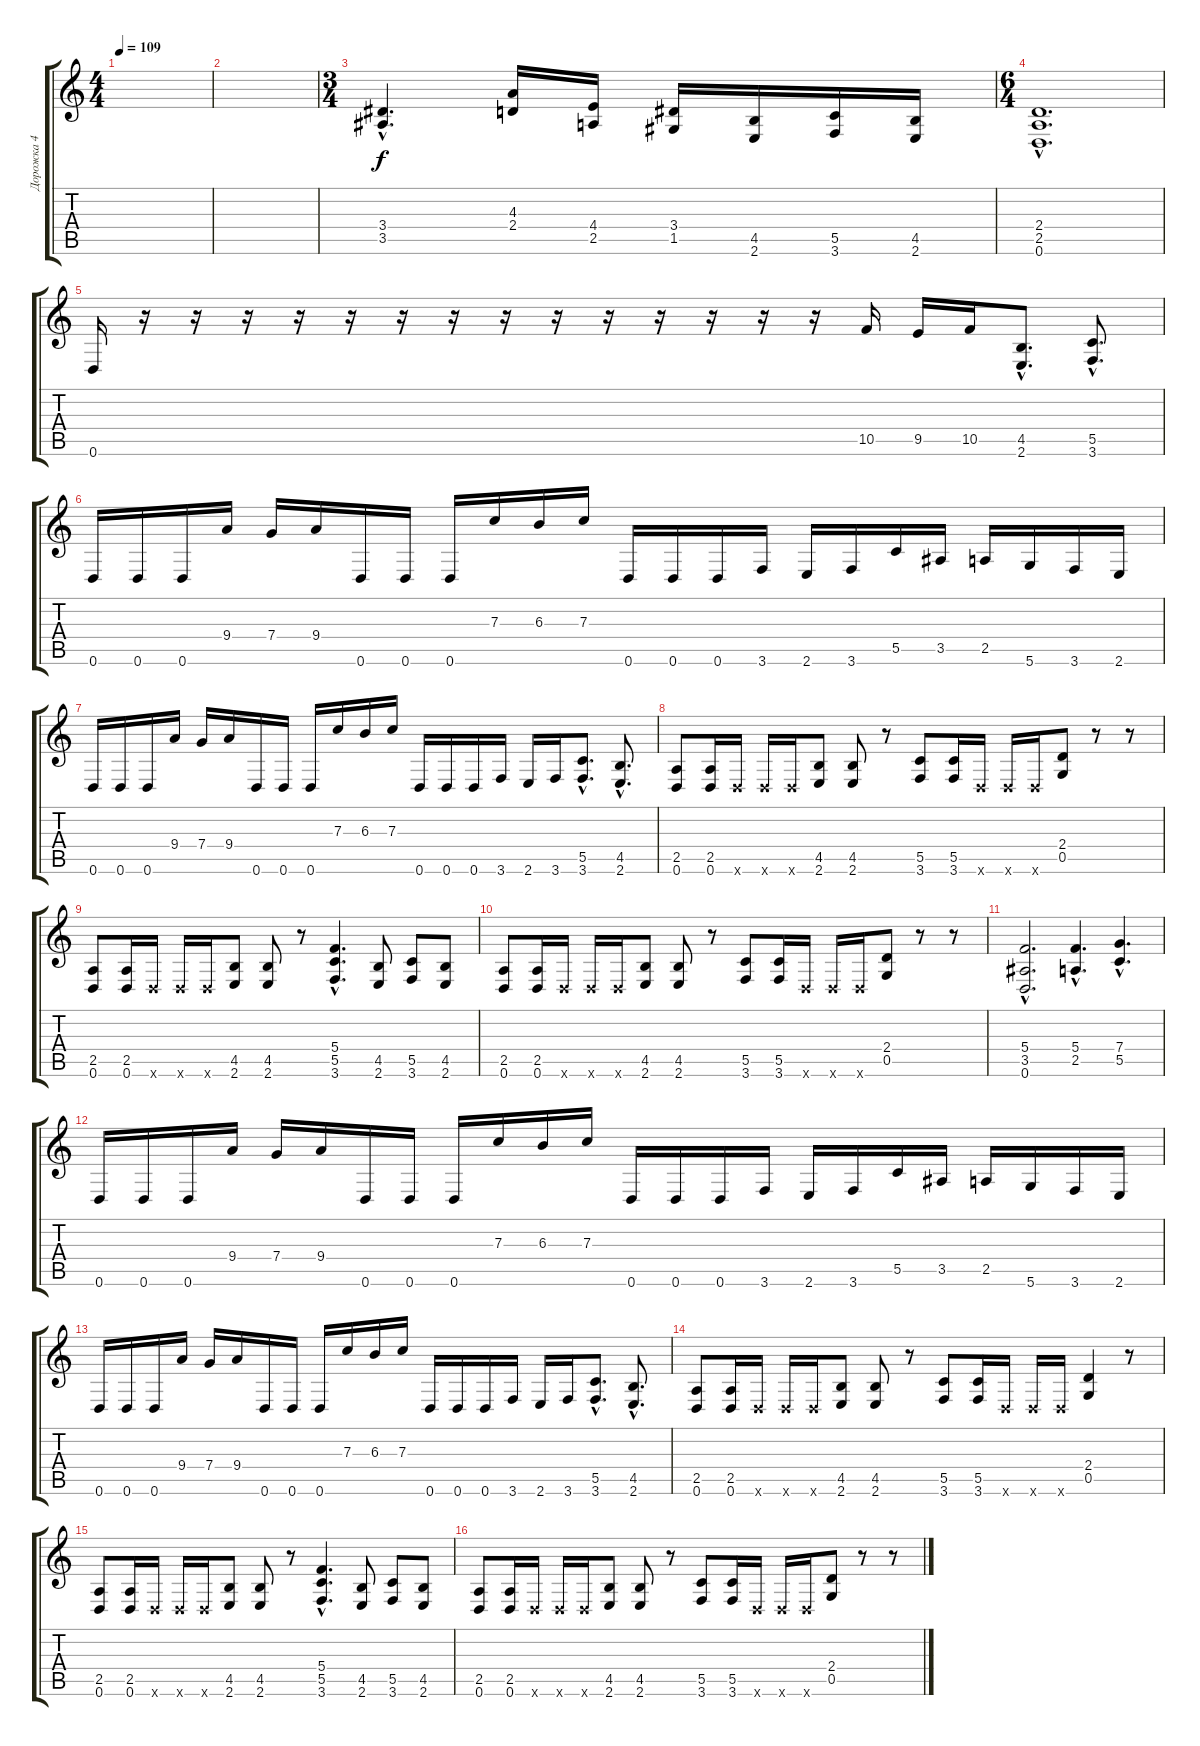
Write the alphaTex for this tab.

\track ("Дорожка 4" "Дорожка 4") {instrument distortionguitar}
\staff {score tabs}
\tuning (D4 A3 F3 C3 G2 D2) {hide}
\ts (4 4)
\tempo 109
\clef g2
\ks c
|
|
\ts (3 4)
(3.4 3.5{hac}).4{d} (4.3 2.4).16 (4.4 2.5).16 (3.4 1.5).16 (4.5 2.6).16 (5.5 3.6).16 (4.5 2.6).16 |
\ts (6 4)
(2.4{hac} 2.5{hac} 0.6{hac}).1{d} |
0.6.16 r.16 r.16 r.16 r.16 r.16 r.16 r.16 r.16 r.16 r.16 r.16 r.16 r.16 r.16 10.5.16 9.5.16 10.5.16 (4.5{hac} 2.6{hac}).8{d} (5.5{hac} 3.6{hac}).8{d} |
0.6.16 0.6.16 0.6.16 9.4.16 7.4.16 9.4.16 0.6.16 0.6.16 0.6.16 7.3.16 6.3.16 7.3.16 0.6.16 0.6.16 0.6.16 3.6.16 2.6.16 3.6.16 5.5.16 3.5.16 2.5.16 5.6.16 3.6.16 2.6.16 |
0.6.16 0.6.16 0.6.16 9.4.16 7.4.16 9.4.16 0.6.16 0.6.16 0.6.16 7.3.16 6.3.16 7.3.16 0.6.16 0.6.16 0.6.16 3.6.16 2.6.16 3.6.16 (5.5{hac} 3.6{hac}).8{d} (4.5{hac} 2.6{hac}).8{d} |
(2.5 0.6).8 (2.5 0.6).16 0.6{x}.16 0.6{x}.16 0.6{x}.16 (4.5 2.6).8 (4.5 2.6).8 r.8 (5.5 3.6).8 (5.5 3.6).16 0.6{x}.16 0.6{x}.16 0.6{x}.16 (2.4 0.5).8 r.8 r.8 |
(2.5 0.6).8 (2.5 0.6).16 0.6{x}.16 0.6{x}.16 0.6{x}.16 (4.5 2.6).8 (4.5 2.6).8 r.8 (5.4{hac} 5.5{hac} 3.6{hac}).4{d} (4.5 2.6).8 (5.5 3.6).8 (4.5 2.6).8 |
(2.5 0.6).8 (2.5 0.6).16 0.6{x}.16 0.6{x}.16 0.6{x}.16 (4.5 2.6).8 (4.5 2.6).8 r.8 (5.5 3.6).8 (5.5 3.6).16 0.6{x}.16 0.6{x}.16 0.6{x}.16 (2.4 0.5).8 r.8 r.8 |
(5.4{hac} 3.5{hac} 0.6{hac}).2{d} (5.4{hac} 2.5{hac}).4{d} (7.4{hac} 5.5{hac}).4{d} |
0.6.16 0.6.16 0.6.16 9.4.16 7.4.16 9.4.16 0.6.16 0.6.16 0.6.16 7.3.16 6.3.16 7.3.16 0.6.16 0.6.16 0.6.16 3.6.16 2.6.16 3.6.16 5.5.16 3.5.16 2.5.16 5.6.16 3.6.16 2.6.16 |
0.6.16 0.6.16 0.6.16 9.4.16 7.4.16 9.4.16 0.6.16 0.6.16 0.6.16 7.3.16 6.3.16 7.3.16 0.6.16 0.6.16 0.6.16 3.6.16 2.6.16 3.6.16 (5.5{hac} 3.6{hac}).8{d} (4.5{hac} 2.6{hac}).8{d} |
(2.5 0.6).8 (2.5 0.6).16 0.6{x}.16 0.6{x}.16 0.6{x}.16 (4.5 2.6).8 (4.5 2.6).8 r.8 (5.5 3.6).8 (5.5 3.6).16 0.6{x}.16 0.6{x}.16 0.6{x}.16 (2.4 0.5).4 r.8 |
(2.5 0.6).8 (2.5 0.6).16 0.6{x}.16 0.6{x}.16 0.6{x}.16 (4.5 2.6).8 (4.5 2.6).8 r.8 (5.4{hac} 5.5{hac} 3.6{hac}).4{d} (4.5 2.6).8 (5.5 3.6).8 (4.5 2.6).8 |
(2.5 0.6).8 (2.5 0.6).16 0.6{x}.16 0.6{x}.16 0.6{x}.16 (4.5 2.6).8 (4.5 2.6).8 r.8 (5.5 3.6).8 (5.5 3.6).16 0.6{x}.16 0.6{x}.16 0.6{x}.16 (2.4 0.5).8 r.8 r.8
